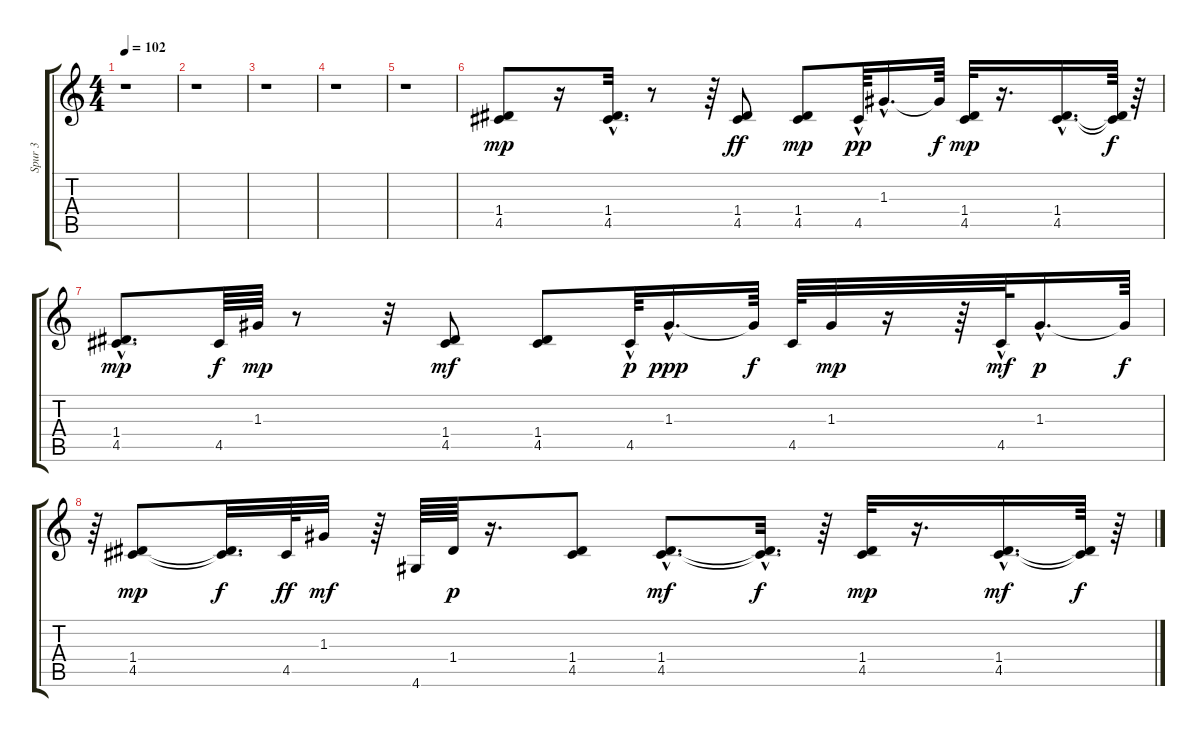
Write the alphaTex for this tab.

\track ("Spur 3" "Spur 3") {instrument electricguitarmuted}
\staff {score tabs}
\tuning (E4 B3 G3 D3 A2 E2) {hide}
\ts (4 4)
\tempo 102
\clef g2
\ks c
r.1{dy f} |
r.1 |
r.1 |
r.1 |
r.1 |
(1.4 4.5).8{dy mp} r.16 (1.4{hac} 4.5{hac}).32{d} r.8 r.64 (1.4 4.5).8{dy ff} (1.4 4.5).8{dy mp} 4.5{hac}.64{dy pp} 1.3{hac}.16{d} 1.3{t}.64{dy f} (1.4 4.5).32{dy mp} r.16{d} (1.4{hac} 4.5{hac}).16{d} (1.4{t} 4.5{t}).64{dy f} r.64 |
(1.4{hac} 4.5{hac}).8{d dy mp} 4.5.64{dy f} 1.3.64{dy mp} r.8 r.32 (1.4 4.5).8{dy mf} (1.4 4.5).8 4.5{hac}.64{dy p} 1.3{hac}.16{d dy ppp} 1.3{t}.64{dy f} 4.5.64 1.3.32{dy mp} r.16 r.64 4.5{hac}.64{dy mf} 1.3{hac}.16{d dy p} 1.3{t}.64{dy f} |
r.64 (1.4 4.5).8{dy mp} (1.4{t} 4.5{t}).32{d dy f} 4.5.64{dy ff} 1.3.32{dy mf} r.64 4.6.64 1.4.64{dy p} r.16{d} (1.4 4.5).8 (1.4{hac} 4.5{hac}).8{d dy mf} (1.4{hac t} 4.5{hac t}).32{d dy f} r.64 (1.4 4.5).32{dy mp} r.16{d} (1.4{hac} 4.5{hac}).16{d dy mf} (1.4{t} 4.5{t}).64{dy f} r.64
